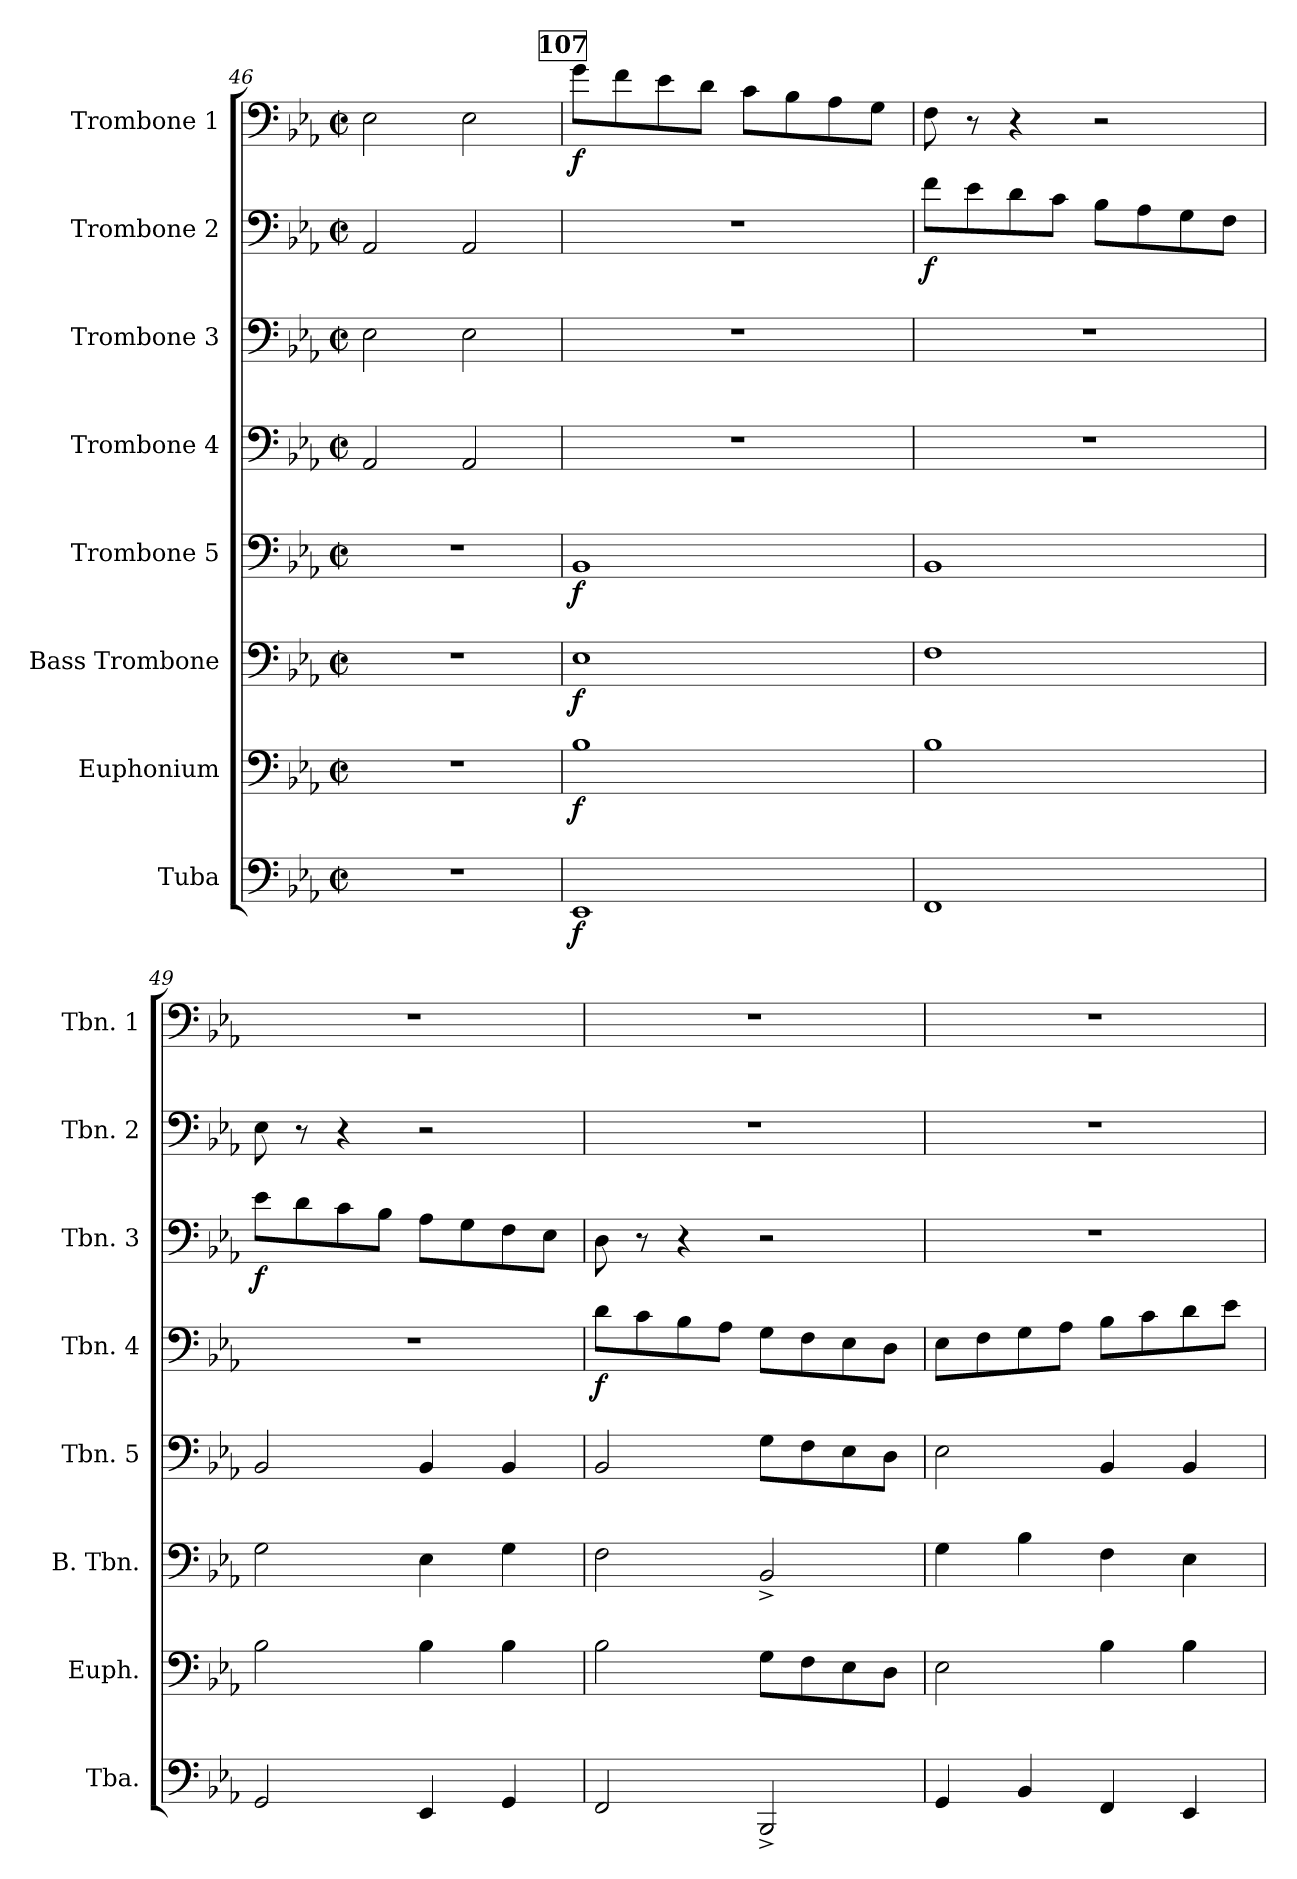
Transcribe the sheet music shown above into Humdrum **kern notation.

**kern	**dynam	**kern	**dynam	**kern	**dynam	**kern	**dynam	**kern	**dynam	**kern	**dynam	**kern	**dynam	**kern	**dynam
*part8	*part8	*part7	*part7	*part6	*part6	*part5	*part5	*part4	*part4	*part3	*part3	*part2	*part2	*part1	*part1
*staff8	*staff8	*staff7	*staff7	*staff6	*staff6	*staff5	*staff5	*staff4	*staff4	*staff3	*staff3	*staff2	*staff2	*staff1	*staff1
*I"Tuba	*	*I"Euphonium	*	*I"Bass Trombone	*	*I"Trombone 5	*	*I"Trombone 4	*	*I"Trombone 3	*	*I"Trombone 2	*	*I"Trombone 1	*
*I'Tba.	*	*I'Euph.	*	*I'B. Tbn.	*	*I'Tbn. 5	*	*I'Tbn. 4	*	*I'Tbn. 3	*	*I'Tbn. 2	*	*I'Tbn. 1	*
*clefF4	*	*clefF4	*	*clefF4	*	*clefF4	*	*clefF4	*	*clefF4	*	*clefF4	*	*clefF4	*
*k[b-e-a-]	*	*k[b-e-a-]	*	*k[b-e-a-]	*	*k[b-e-a-]	*	*k[b-e-a-]	*	*k[b-e-a-]	*	*k[b-e-a-]	*	*k[b-e-a-]	*
*M2/2	*	*M2/2	*	*M2/2	*	*M2/2	*	*M2/2	*	*M2/2	*	*M2/2	*	*M2/2	*
*met(c|)	*	*met(c|)	*	*met(c|)	*	*met(c|)	*	*met(c|)	*	*met(c|)	*	*met(c|)	*	*met(c|)	*
=46	=46	=46	=46	=46	=46	=46	=46	=46	=46	=46	=46	=46	=46	=46	=46
1r	.	1r	.	1r	.	1r	.	2AA-/	.	2E-\	.	2AA-/	.	2E-\	.
.	.	.	.	.	.	.	.	2AA-/	.	2E-\	.	2AA-/	.	2E-\	.
!!LO:REH:place=s1:a:B:fs=14:t=107
=47	=47	=47	=47	=47	=47	=47	=47	=47	=47	=47	=47	=47	=47	=47	=47
!	!LO:DY:b	!	!LO:DY:b	!	!LO:DY:b	!	!LO:DY:b	!	!	!	!	!	!	!	!LO:DY:b
1EE-	f	1B-	f	1E-	f	1BB-	f	1r	.	1r	.	1r	.	8g\L	f
.	.	.	.	.	.	.	.	.	.	.	.	.	.	8f\	.
.	.	.	.	.	.	.	.	.	.	.	.	.	.	8e-\	.
.	.	.	.	.	.	.	.	.	.	.	.	.	.	8d\J	.
.	.	.	.	.	.	.	.	.	.	.	.	.	.	8c\L	.
.	.	.	.	.	.	.	.	.	.	.	.	.	.	8B-\	.
.	.	.	.	.	.	.	.	.	.	.	.	.	.	8A-\	.
.	.	.	.	.	.	.	.	.	.	.	.	.	.	8G\J	.
=48	=48	=48	=48	=48	=48	=48	=48	=48	=48	=48	=48	=48	=48	=48	=48
!	!	!	!	!	!	!	!	!	!	!	!	!	!LO:DY:b	!	!
1FF	.	1B-	.	1F	.	1BB-	.	1r	.	1r	.	8f\L	f	8F\	.
.	.	.	.	.	.	.	.	.	.	.	.	8e-\	.	8r	.
.	.	.	.	.	.	.	.	.	.	.	.	8d\	.	4r	.
.	.	.	.	.	.	.	.	.	.	.	.	8c\J	.	.	.
.	.	.	.	.	.	.	.	.	.	.	.	8B-\L	.	2r	.
.	.	.	.	.	.	.	.	.	.	.	.	8A-\	.	.	.
.	.	.	.	.	.	.	.	.	.	.	.	8G\	.	.	.
.	.	.	.	.	.	.	.	.	.	.	.	8F\J	.	.	.
=49	=49	=49	=49	=49	=49	=49	=49	=49	=49	=49	=49	=49	=49	=49	=49
!	!	!	!	!	!	!	!	!	!	!	!LO:DY:b	!	!	!	!
2GG/	.	2B-\	.	2G\	.	2BB-/	.	1r	.	8e-\L	f	8E-\	.	1r	.
.	.	.	.	.	.	.	.	.	.	8d\	.	8r	.	.	.
.	.	.	.	.	.	.	.	.	.	8c\	.	4r	.	.	.
.	.	.	.	.	.	.	.	.	.	8B-\J	.	.	.	.	.
4EE-/	.	4B-\	.	4E-\	.	4BB-/	.	.	.	8A-\L	.	2r	.	.	.
.	.	.	.	.	.	.	.	.	.	8G\	.	.	.	.	.
4GG/	.	4B-\	.	4G\	.	4BB-/	.	.	.	8F\	.	.	.	.	.
.	.	.	.	.	.	.	.	.	.	8E-\J	.	.	.	.	.
!!LO:PB:g=z
=50	=50	=50	=50	=50	=50	=50	=50	=50	=50	=50	=50	=50	=50	=50	=50
!	!	!	!	!	!	!	!	!	!LO:DY:b	!	!	!	!	!	!
2FF/	.	2B-\	.	2F\	.	2BB-/	.	8d\L	f	8D\	.	1r	.	1r	.
.	.	.	.	.	.	.	.	8c\	.	8r	.	.	.	.	.
.	.	.	.	.	.	.	.	8B-\	.	4r	.	.	.	.	.
.	.	.	.	.	.	.	.	8A-\J	.	.	.	.	.	.	.
2BBB-^/	.	8G\L	.	2BB-^/	.	8G\L	.	8G\L	.	2r	.	.	.	.	.
.	.	8F\	.	.	.	8F\	.	8F\	.	.	.	.	.	.	.
.	.	8E-\	.	.	.	8E-\	.	8E-\	.	.	.	.	.	.	.
.	.	8D\J	.	.	.	8D\J	.	8D\J	.	.	.	.	.	.	.
=51	=51	=51	=51	=51	=51	=51	=51	=51	=51	=51	=51	=51	=51	=51	=51
4GG/	.	2E-\	.	4G\	.	2E-\	.	8E-\L	.	1r	.	1r	.	1r	.
.	.	.	.	.	.	.	.	8F\	.	.	.	.	.	.	.
4BB-/	.	.	.	4B-\	.	.	.	8G\	.	.	.	.	.	.	.
.	.	.	.	.	.	.	.	8A-\J	.	.	.	.	.	.	.
4FF/	.	4B-\	.	4F\	.	4BB-/	.	8B-\L	.	.	.	.	.	.	.
.	.	.	.	.	.	.	.	8c\	.	.	.	.	.	.	.
4EE-/	.	4B-\	.	4E-\	.	4BB-/	.	8d\	.	.	.	.	.	.	.
.	.	.	.	.	.	.	.	8e-\J	.	.	.	.	.	.	.
=	=	=	=	=	=	=	=	=	=	=	=	=	=	=	=
*-	*-	*-	*-	*-	*-	*-	*-	*-	*-	*-	*-	*-	*-	*-	*-
